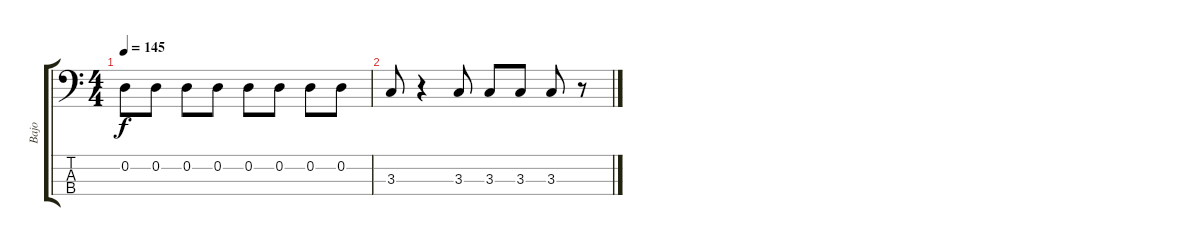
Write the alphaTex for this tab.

\track ("Bajo" "Bajo") {instrument electricbassfinger}
\staff {score tabs}
\tuning (G2 D2 A1 E1) {hide}
\ts (4 4)
\tempo 145
\clef f4
\ks c
0.2.8{dy f} 0.2.8 0.2.8 0.2.8 0.2.8 0.2.8 0.2.8 0.2.8 |
3.3.8 r.4 3.3.8 3.3.8 3.3.8 3.3.8 r.8
